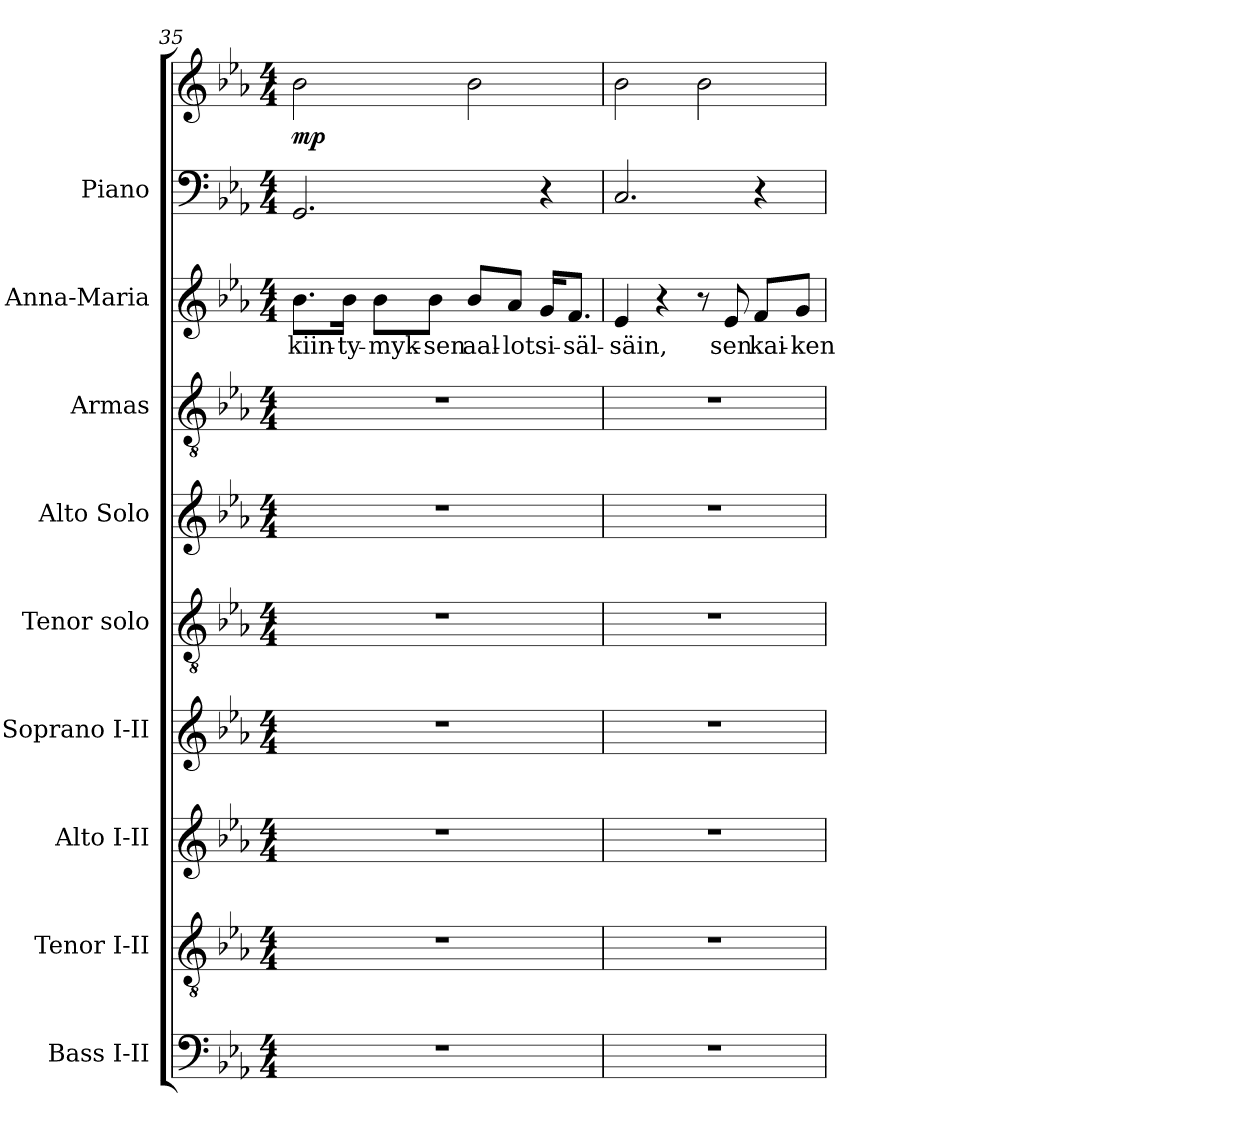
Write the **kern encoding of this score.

**kern	**kern	**kern	**kern	**kern	**kern	**kern	**kern	**text	**kern	**kern	**dynam
*part9	*part8	*part7	*part6	*part5	*part4	*part3	*part2	*part2	*part1	*part1	*part1
*staff10	*staff9	*staff8	*staff7	*staff6	*staff5	*staff4	*staff3	*staff3	*staff2	*staff1	*staff1/2
*I"Bass I-II	*I"Tenor I-II	*I"Alto I-II	*I"Soprano I-II	*I"Tenor solo	*I"Alto Solo	*I"Armas	*I"Anna-Maria	*	*I"Piano	*	*
*I'B.	*I'T.	*I'A.	*I'S.	*I'T. Solo	*I'A. Solo	*I'Armas	*I'A-M	*	*I'Pno.	*	*
*clefF4	*clefGv2	*clefG2	*clefG2	*clefGv2	*clefG2	*clefGv2	*clefG2	*	*clefF4	*clefG2	*
*	*ITrd7c12	*	*	*ITrd7c12	*	*ITrd7c12	*	*	*	*	*
*k[b-e-a-]	*k[b-e-a-]	*k[b-e-a-]	*k[b-e-a-]	*k[b-e-a-]	*k[b-e-a-]	*k[b-e-a-]	*k[b-e-a-]	*	*k[b-e-a-]	*k[b-e-a-]	*
*E-:	*E-:	*E-:	*E-:	*E-:	*E-:	*E-:	*E-:	*	*E-:	*E-:	*
*M4/4	*M4/4	*M4/4	*M4/4	*M4/4	*M4/4	*M4/4	*M4/4	*	*M4/4	*M4/4	*
=35	=35	=35	=35	=35	=35	=35	=35	=35	=35	=35	=35
!	!	!	!	!	!	!	!	!LO:LY:b:color=#000000	!	!	!
1r	1r	1r	1r	1r	1r	1r	8.b-i\L	kiin-	2.GGi/	2b-i\	mp
!	!	!	!	!	!	!	!	!LO:LY:b:color=#000000	!	!	!
.	.	.	.	.	.	.	16b-i\Jk	-ty-	.	.	.
!	!	!	!	!	!	!	!	!LO:LY:b:color=#000000	!	!	!
.	.	.	.	.	.	.	8b-i\L	-myk-	.	.	.
!	!	!	!	!	!	!	!	!LO:LY:b:color=#000000	!	!	!
.	.	.	.	.	.	.	8b-i\J	-sen	.	.	.
!	!	!	!	!	!	!	!	!LO:LY:b:color=#000000	!	!	!
.	.	.	.	.	.	.	8b-i/L	aal-	.	2b-i\	.
!	!	!	!	!	!	!	!	!LO:LY:b:color=#000000	!	!	!
.	.	.	.	.	.	.	8a-i/J	-lot	.	.	.
!	!	!	!	!	!	!	!	!LO:LY:b:color=#000000	!	!	!
.	.	.	.	.	.	.	16gi/KL	si-	4r	.	.
!	!	!	!	!	!	!	!	!LO:LY:b:color=#000000	!	!	!
.	.	.	.	.	.	.	8.fi/J	-säl-	.	.	.
=36	=36	=36	=36	=36	=36	=36	=36	=36	=36	=36	=36
!	!	!	!	!	!	!	!	!LO:LY:b:color=#000000	!	!	!
1r	1r	1r	1r	1r	1r	1r	4e-i/	-säin,	2.Ci/	2b-i\	.
.	.	.	.	.	.	.	4r	.	.	.	.
.	.	.	.	.	.	.	8r	.	.	2b-i\	.
!	!	!	!	!	!	!	!	!LO:LY:b:color=#000000	!	!	!
.	.	.	.	.	.	.	8e-i/	sen	.	.	.
!	!	!	!	!	!	!	!	!LO:LY:b:color=#000000	!	!	!
.	.	.	.	.	.	.	8fi/L	kai-	4r	.	.
!	!	!	!	!	!	!	!	!LO:LY:b:color=#000000	!	!	!
.	.	.	.	.	.	.	8gi/J	-ken	.	.	.
=	=	=	=	=	=	=	=	=	=	=	=
*-	*-	*-	*-	*-	*-	*-	*-	*-	*-	*-	*-
